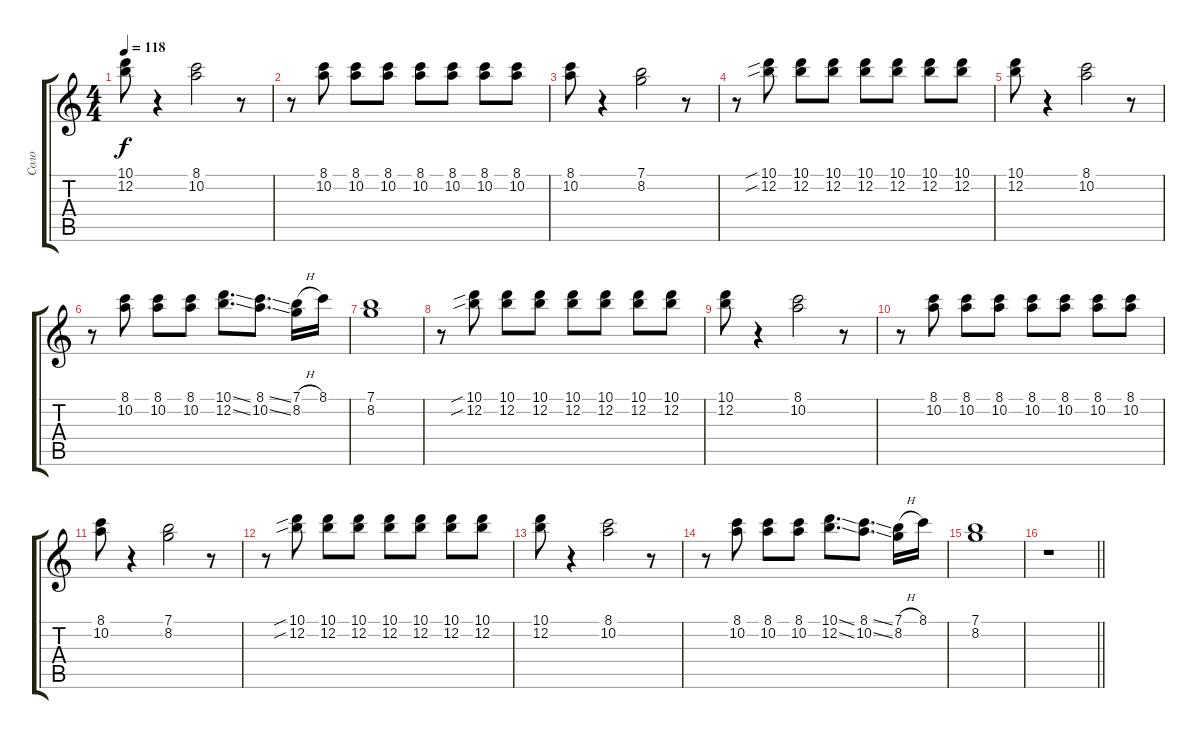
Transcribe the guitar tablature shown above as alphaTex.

\track ("Соло" "Соло") {instrument electricguitarclean}
\staff {score tabs}
\tuning (E4 B3 G3 D3 A2 E2) {hide}
\ts (4 4)
\tempo 118
\clef g2
\ks c
(10.1 12.2).8{dy f} r.4 (8.1 10.2).2 r.8 |
r.8 (8.1 10.2).8 (8.1 10.2).8 (8.1 10.2).8 (8.1 10.2).8 (8.1 10.2).8 (8.1 10.2).8 (8.1 10.2).8 |
(8.1 10.2).8 r.4 (7.1 8.2).2 r.8 |
r.8 (10.1{sib} 12.2{sib}).8 (10.1 12.2).8 (10.1 12.2).8 (10.1 12.2).8 (10.1 12.2).8 (10.1 12.2).8 (10.1 12.2).8 |
(10.1 12.2).8 r.4 (8.1 10.2).2 r.8 |
r.8 (8.1 10.2).8 (8.1 10.2).8 (8.1 10.2).8 (10.1{ss} 12.2{ss}).8{d} (8.1{ss} 10.2{ss}).8{d} (7.1{h} 8.2).16 8.1.16 |
(7.1 8.2).1 |
r.8 (10.1{sib} 12.2{sib}).8 (10.1 12.2).8 (10.1 12.2).8 (10.1 12.2).8 (10.1 12.2).8 (10.1 12.2).8 (10.1 12.2).8 |
(10.1 12.2).8 r.4 (8.1 10.2).2 r.8 |
r.8 (8.1 10.2).8 (8.1 10.2).8 (8.1 10.2).8 (8.1 10.2).8 (8.1 10.2).8 (8.1 10.2).8 (8.1 10.2).8 |
(8.1 10.2).8 r.4 (7.1 8.2).2 r.8 |
r.8 (10.1{sib} 12.2{sib}).8 (10.1 12.2).8 (10.1 12.2).8 (10.1 12.2).8 (10.1 12.2).8 (10.1 12.2).8 (10.1 12.2).8 |
(10.1 12.2).8 r.4 (8.1 10.2).2 r.8 |
r.8 (8.1 10.2).8 (8.1 10.2).8 (8.1 10.2).8 (10.1{ss} 12.2{ss}).8{d} (8.1{ss} 10.2{ss}).8{d} (7.1{h} 8.2).16 8.1.16 |
(7.1 8.2).1 |
\barLineRight lightlight
r.1
